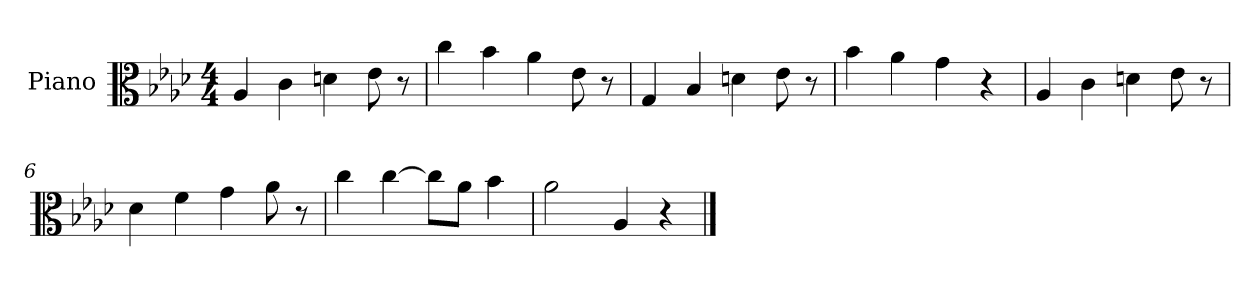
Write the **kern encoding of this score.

**kern
*part1
*staff1
*I"Piano
*I'Pno
*clefC3
*k[b-e-a-d-]
*M4/4
=1
4A-/
4c\
4dn\
8e-\
8r
=2
4cc\
4b-\
4a-\
8e-\
8r
=3
4G/
4B-/
4dn\
8e-\
8r
=4
4b-\
4a-\
4g\
4r
=5
4A-/
4c\
4dn\
8e-\
8r
=6
4d-\
4f\
4g\
8a-\
8r
=7
4cc\
[4cc\
8cc\L]
8a-\J
4b-\
=8
2a-\
4A-/
4r
==
*-
